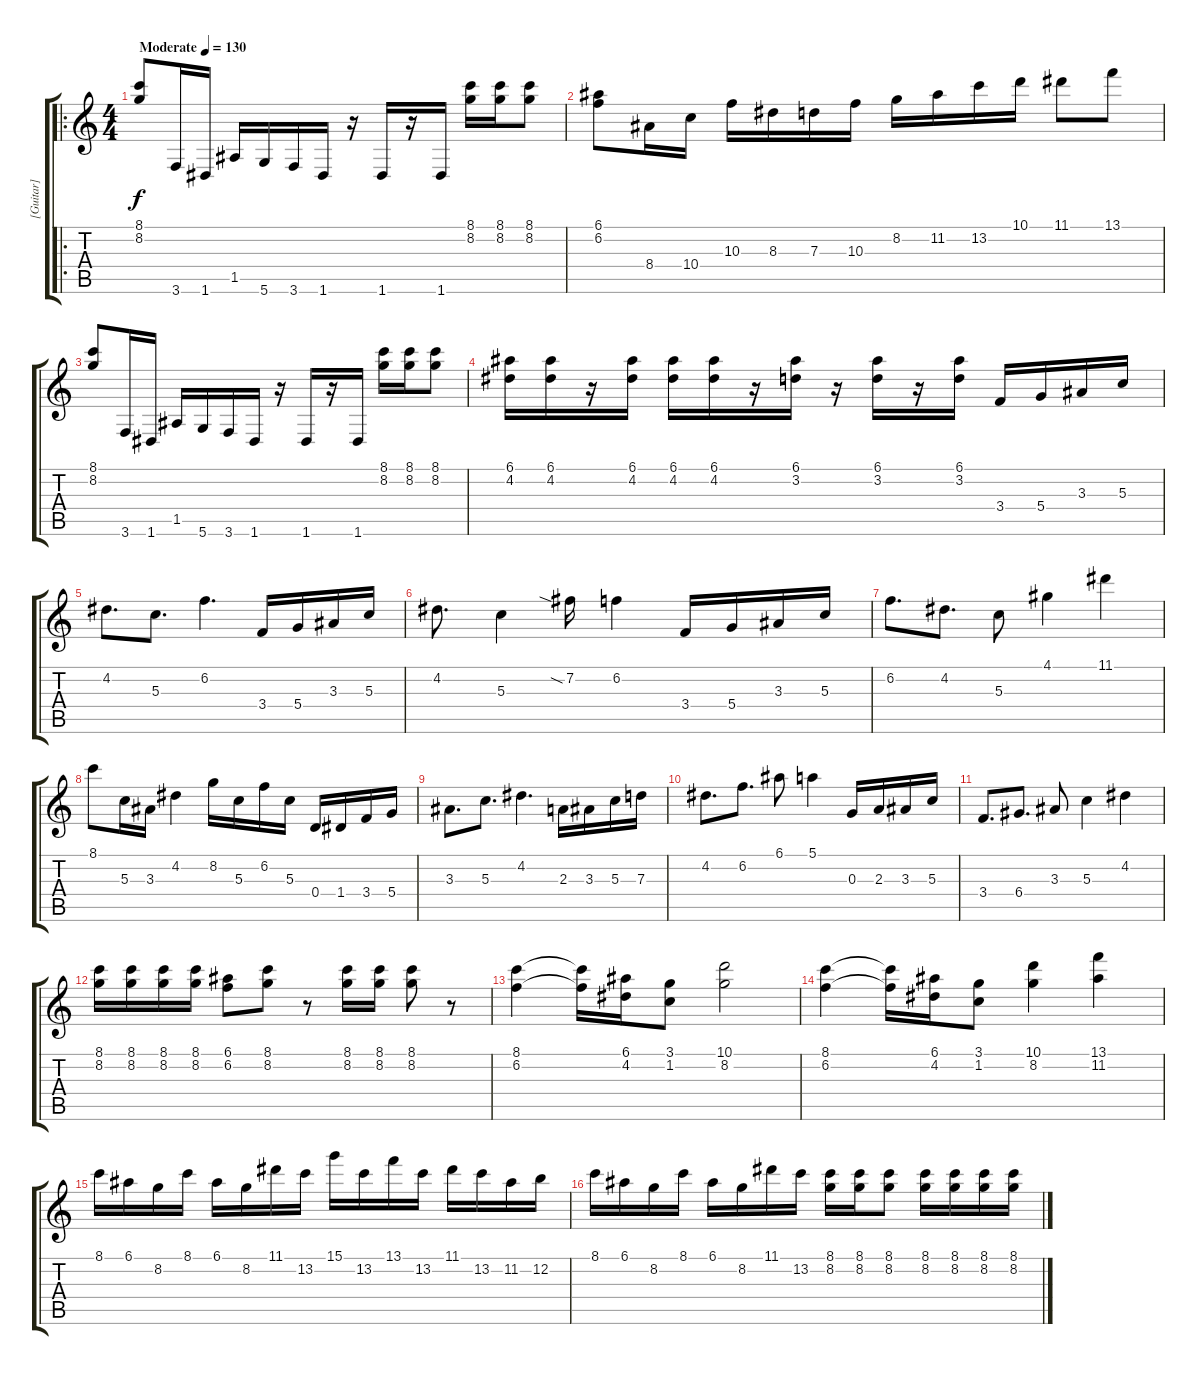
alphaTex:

\track ("[Guitar]" "[Guitar]") {instrument distortionguitar}
\staff {score tabs}
\tuning (E4 B3 G3 D3 A2 D2) {hide}
\ro
\ts (4 4)
\tempo (130 "Moderate")
\clef g2
\ks c
(8.1 8.2).8{dy f instrument distortionguitar} 3.6.16 1.6.16 1.5.16 5.6.16 3.6.16 1.6.16 r.16 1.6.16 r.16 1.6.16 (8.1 8.2).16 (8.1 8.2).16 (8.1 8.2).8 |
(6.1 6.2).8 8.4.16 10.4.16 10.3.16 8.3.16 7.3.16 10.3.16 8.2.16 11.2.16 13.2.16 10.1.16 11.1.8 13.1.8 |
(8.1 8.2).8 3.6.16 1.6.16 1.5.16 5.6.16 3.6.16 1.6.16 r.16 1.6.16 r.16 1.6.16 (8.1 8.2).16 (8.1 8.2).16 (8.1 8.2).8 |
(6.1 4.2).16 (6.1 4.2).16 r.16 (6.1 4.2).16 (6.1 4.2).16 (6.1 4.2).16 r.16 (6.1 3.2).16 r.16 (6.1 3.2).16 r.16 (6.1 3.2).16 3.4.16 5.4.16 3.3.16 5.3.16 |
4.2.8{d} 5.3.8{d} 6.2.4{d} 3.4.16 5.4.16 3.3.16 5.3.16 |
4.2.8{d} 5.3.4 7.2{sia}.16 6.2.4 3.4.16 5.4.16 3.3.16 5.3.16 |
6.2.8{d} 4.2.8{d} 5.3.8 4.1.4 11.1.4 |
8.1.8 5.3.16 3.3.16 4.2.4 8.2.16 5.3.16 6.2.16 5.3.16 0.4.16 1.4.16 3.4.16 5.4.16 |
3.3.8{d} 5.3.8{d} 4.2.4{d} 2.3.16 3.3.16 5.3.16 7.3.16 |
4.2.8{d} 6.2.8{d} 6.1.8 5.1.4 0.3.16 2.3.16 3.3.16 5.3.16 |
3.4.8{d} 6.4.8{d} 3.3.8 5.3.4 4.2.4 |
(8.1 8.2).16 (8.1 8.2).16 (8.1 8.2).16 (8.1 8.2).16 (6.1 6.2).8 (8.1 8.2).8 r.8 (8.1 8.2).16 (8.1 8.2).16 (8.1 8.2).8 r.8 |
(8.1 6.2).4 (8.1{t} 6.2{t}).16 (6.1 4.2).16 (3.1 1.2).8 (10.1 8.2).2 |
(8.1 6.2).4 (8.1{t} 6.2{t}).16 (6.1 4.2).16 (3.1 1.2).8 (10.1 8.2).4 (13.1 11.2).4 |
8.1.16 6.1.16 8.2.16 8.1.16 6.1.16 8.2.16 11.1.16 13.2.16 15.1.16 13.2.16 13.1.16 13.2.16 11.1.16 13.2.16 11.2.16 12.2.16 |
8.1.16 6.1.16 8.2.16 8.1.16 6.1.16 8.2.16 11.1.16 13.2.16 (8.1 8.2).16 (8.1 8.2).16 (8.1 8.2).8 (8.1 8.2).16 (8.1 8.2).16 (8.1 8.2).16 (8.1 8.2).16
